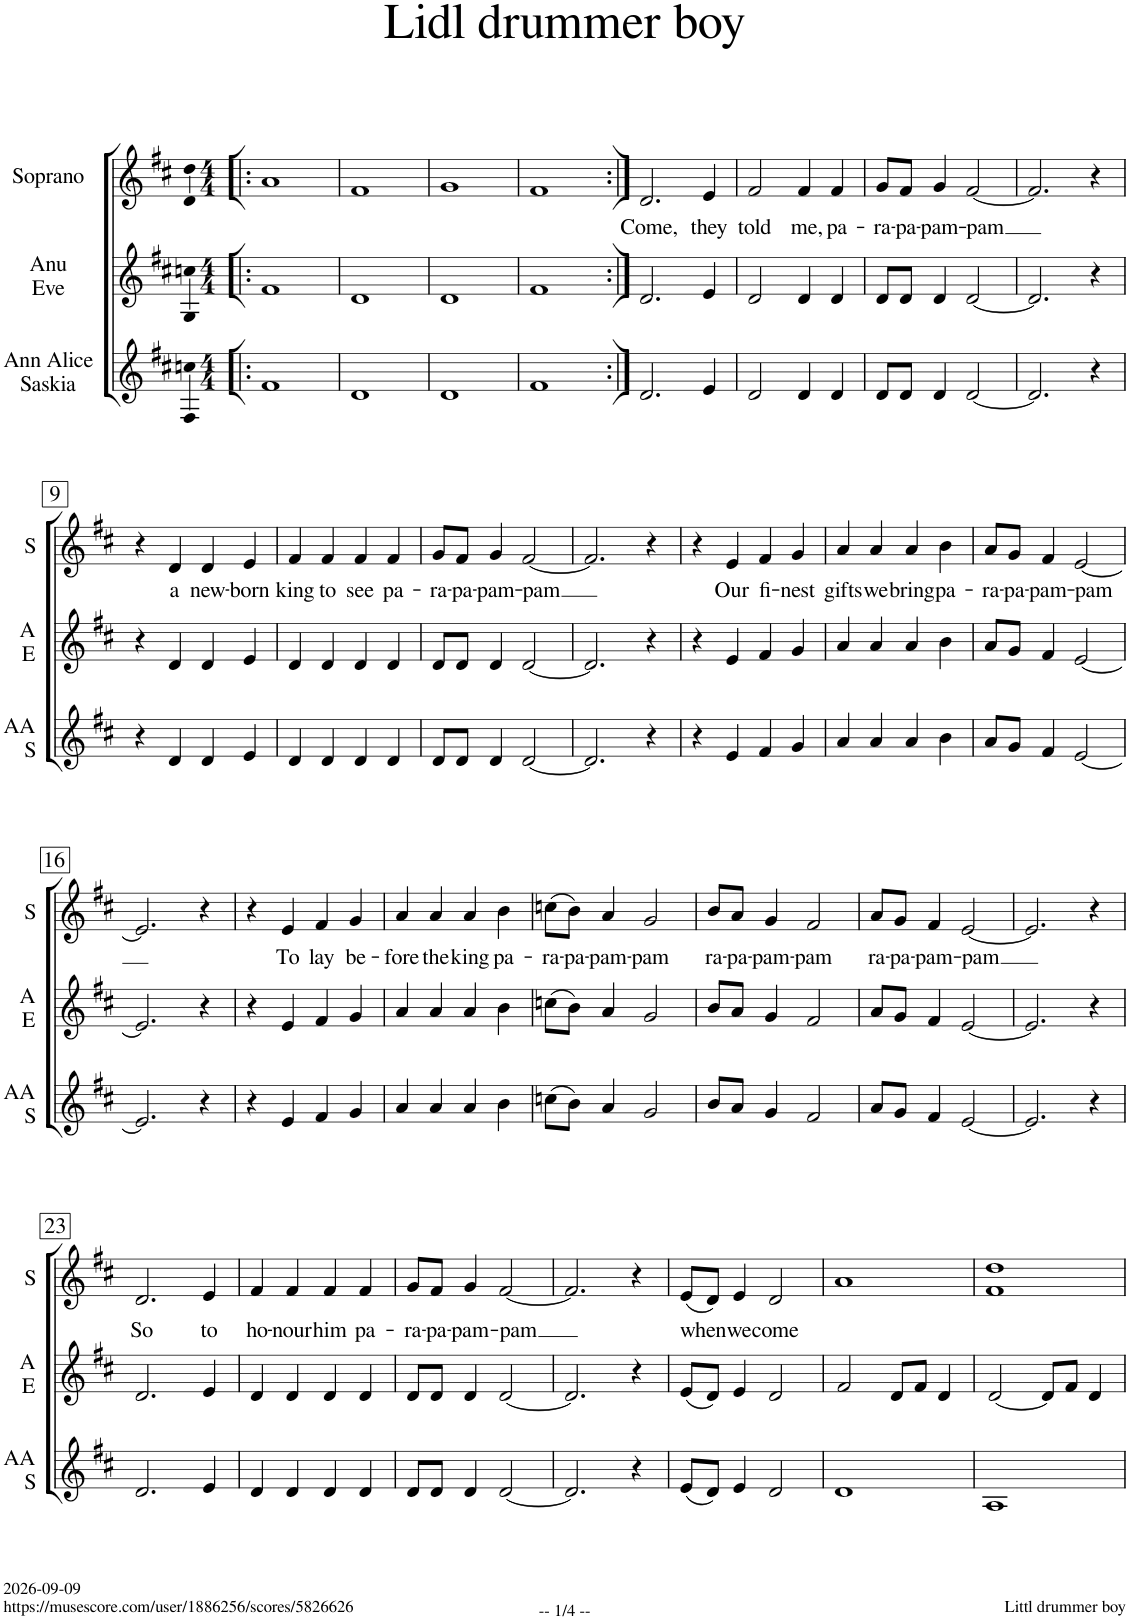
**kern	**kern	**kern	**text
*part3	*part2	*part1	*part1
*staff3	*staff2	*staff1	*staff1
*I"Ann Alice Saskia	*I"Anu Eve	*I"Soprano	*
*I'AA S	*I'A E	*I'S	*
*clefG2	*clefG2	*clefG2	*
*	*Trd1c2	*	*
*k[f#c#]	*k[f#c#]	*k[f#c#]	*
*M4/4	*M4/4	*M4/4	*
=1!|:	=1!|:	=1!|:	=1!|:
1f#	1f#	1a	.
=2	=2	=2	=2
1d	1d	1f#	.
=3	=3	=3	=3
1d	1d	1g	.
=4	=4	=4	=4
1f#	1f#	1f#	.
=5:|!	=5:|!	=5:|!	=5:|!
!	!	!	!LO:LY:b
2.d/	2.d/	2.d/	Come,
!	!	!	!LO:LY:b
4e/	4e/	4e/	they
=6	=6	=6	=6
!	!	!	!LO:LY:b
2d/	2d/	2f#/	told
!	!	!	!LO:LY:b
4d/	4d/	4f#/	me,
!	!	!	!LO:LY:b
4d/	4d/	4f#/	pa-
=7	=7	=7	=7
!	!	!	!LO:LY:b
8d/L	8d/L	8g/L	-ra-
!	!	!	!LO:LY:b
8d/J	8d/J	8f#/J	-pa-
!	!	!	!LO:LY:b
4d/	4d/	4g/	-pam-
!	!	!	!LO:LY:b
[2d/	[2d/	[2f#/	-pam
=8	=8	=8	=8
2.d/]	2.d/]	2.f#/]	.
4r	4r	4r	.
!!LO:LB:g=z
=9	=9	=9	=9
4r	4r	4r	.
!	!	!	!LO:LY:b
4d/	4d/	4d/	a
!	!	!	!LO:LY:b
4d/	4d/	4d/	new-
!	!	!	!LO:LY:b
4e/	4e/	4e/	-born
=10	=10	=10	=10
!	!	!	!LO:LY:b
4d/	4d/	4f#/	king
!	!	!	!LO:LY:b
4d/	4d/	4f#/	to
!	!	!	!LO:LY:b
4d/	4d/	4f#/	see
!	!	!	!LO:LY:b
4d/	4d/	4f#/	pa-
=11	=11	=11	=11
!	!	!	!LO:LY:b
8d/L	8d/L	8g/L	-ra-
!	!	!	!LO:LY:b
8d/J	8d/J	8f#/J	-pa-
!	!	!	!LO:LY:b
4d/	4d/	4g/	-pam-
!	!	!	!LO:LY:b
[2d/	[2d/	[2f#/	-pam
=12	=12	=12	=12
2.d/]	2.d/]	2.f#/]	.
4r	4r	4r	.
=13	=13	=13	=13
4r	4r	4r	.
!	!	!	!LO:LY:b
4e/	4e/	4e/	Our
!	!	!	!LO:LY:b
4f#/	4f#/	4f#/	fi-
!	!	!	!LO:LY:b
4g/	4g/	4g/	-nest
=14	=14	=14	=14
!	!	!	!LO:LY:b
4a/	4a/	4a/	gifts
!	!	!	!LO:LY:b
4a/	4a/	4a/	we
!	!	!	!LO:LY:b
4a/	4a/	4a/	bring
!	!	!	!LO:LY:b
4b\	4b\	4b\	pa-
=15	=15	=15	=15
!	!	!	!LO:LY:b
8a/L	8a/L	8a/L	-ra-
!	!	!	!LO:LY:b
8g/J	8g/J	8g/J	-pa-
!	!	!	!LO:LY:b
4f#/	4f#/	4f#/	-pam-
!	!	!	!LO:LY:b
[2e/	[2e/	[2e/	-pam
!!LO:LB:g=z
=16	=16	=16	=16
2.e/]	2.e/]	2.e/]	.
4r	4r	4r	.
=17	=17	=17	=17
4r	4r	4r	.
!	!	!	!LO:LY:b
4e/	4e/	4e/	To
!	!	!	!LO:LY:b
4f#/	4f#/	4f#/	lay
!	!	!	!LO:LY:b
4g/	4g/	4g/	be-
=18	=18	=18	=18
!	!	!	!LO:LY:b
4a/	4a/	4a/	-fore
!	!	!	!LO:LY:b
4a/	4a/	4a/	the
!	!	!	!LO:LY:b
4a/	4a/	4a/	king
!	!	!	!LO:LY:b
4b\	4b\	4b\	pa-
=19	=19	=19	=19
!	!	!	!LO:LY:b
(8ccn\L	(8ccn\L	(8ccn\L	-ra-
!	!	!	!LO:LY:b
8b\J)	8b\J)	8b\J)	-pa-
!	!	!	!LO:LY:b
4a/	4a/	4a/	-pam-
!	!	!	!LO:LY:b
2g/	2g/	2g/	-pam
=20	=20	=20	=20
!	!	!	!LO:LY:b
8b/L	8b/L	8b/L	ra-
!	!	!	!LO:LY:b
8a/J	8a/J	8a/J	-pa-
!	!	!	!LO:LY:b
4g/	4g/	4g/	-pam-
!	!	!	!LO:LY:b
2f#/	2f#/	2f#/	-pam
=21	=21	=21	=21
!	!	!	!LO:LY:b
8a/L	8a/L	8a/L	ra-
!	!	!	!LO:LY:b
8g/J	8g/J	8g/J	-pa-
!	!	!	!LO:LY:b
4f#/	4f#/	4f#/	-pam-
!	!	!	!LO:LY:b
[2e/	[2e/	[2e/	-pam
=22	=22	=22	=22
2.e/]	2.e/]	2.e/]	.
4r	4r	4r	.
!!LO:LB:g=z
=23	=23	=23	=23
!	!	!	!LO:LY:b
2.d/	2.d/	2.d/	So
!	!	!	!LO:LY:b
4e/	4e/	4e/	to
=24	=24	=24	=24
!	!	!	!LO:LY:b
4d/	4d/	4f#/	ho-
!	!	!	!LO:LY:b
4d/	4d/	4f#/	-nour
!	!	!	!LO:LY:b
4d/	4d/	4f#/	him
!	!	!	!LO:LY:b
4d/	4d/	4f#/	pa-
=25	=25	=25	=25
!	!	!	!LO:LY:b
8d/L	8d/L	8g/L	-ra-
!	!	!	!LO:LY:b
8d/J	8d/J	8f#/J	-pa-
!	!	!	!LO:LY:b
4d/	4d/	4g/	-pam-
!	!	!	!LO:LY:b
[2d/	[2d/	[2f#/	-pam
=26	=26	=26	=26
2.d/]	2.d/]	2.f#/]	.
4r	4r	4r	.
=27	=27	=27	=27
!	!	!	!LO:LY:b
(8e/L	(8e/L	(8e/L	when
8d/J)	8d/J)	8d/J)	.
!	!	!	!LO:LY:b
4e/	4e/	4e/	we
!	!	!	!LO:LY:b
2d/	2d/	2d/	come
=28	=28	=28	=28
1d	2f#/	1a	.
.	8d/L	.	.
.	8f#/J	.	.
.	4d/	.	.
=29	=29	=29	=29
*	*	*^	*
1A	[2d/	1dd	1f#	.
.	8d/L]	.	.	.
.	8f#/J	.	.	.
.	4d/	.	.	.
*	*	*v	*v	*
=	=	=	=
*-	*-	*-	*-
